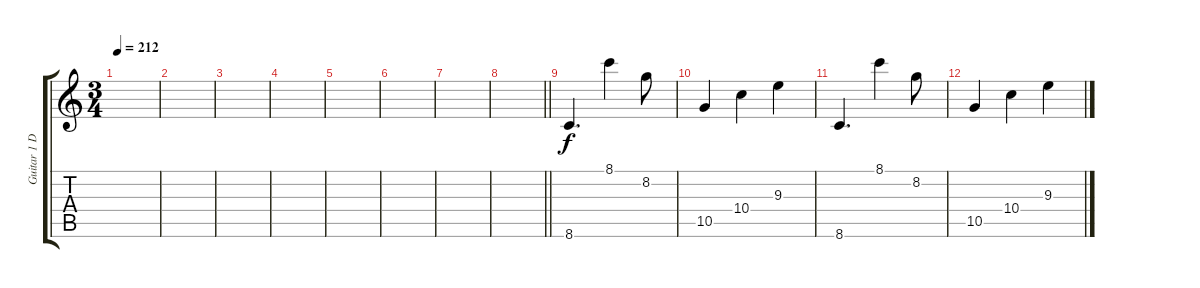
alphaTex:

\track ("Guitar 1 D" "Guitar 1 D") {instrument distortionguitar}
\staff {score tabs}
\tuning (E4 B3 G3 D3 A2 E2) {hide}
\ts (3 4)
\tempo 212
\clef g2
\ks c
|
|
|
|
|
|
|
\barLineRight lightlight
|
8.6.4{d} 8.1.4 8.2.8 |
10.5.4 10.4.4 9.3.4 |
8.6.4{d} 8.1.4 8.2.8 |
10.5.4 10.4.4 9.3.4
